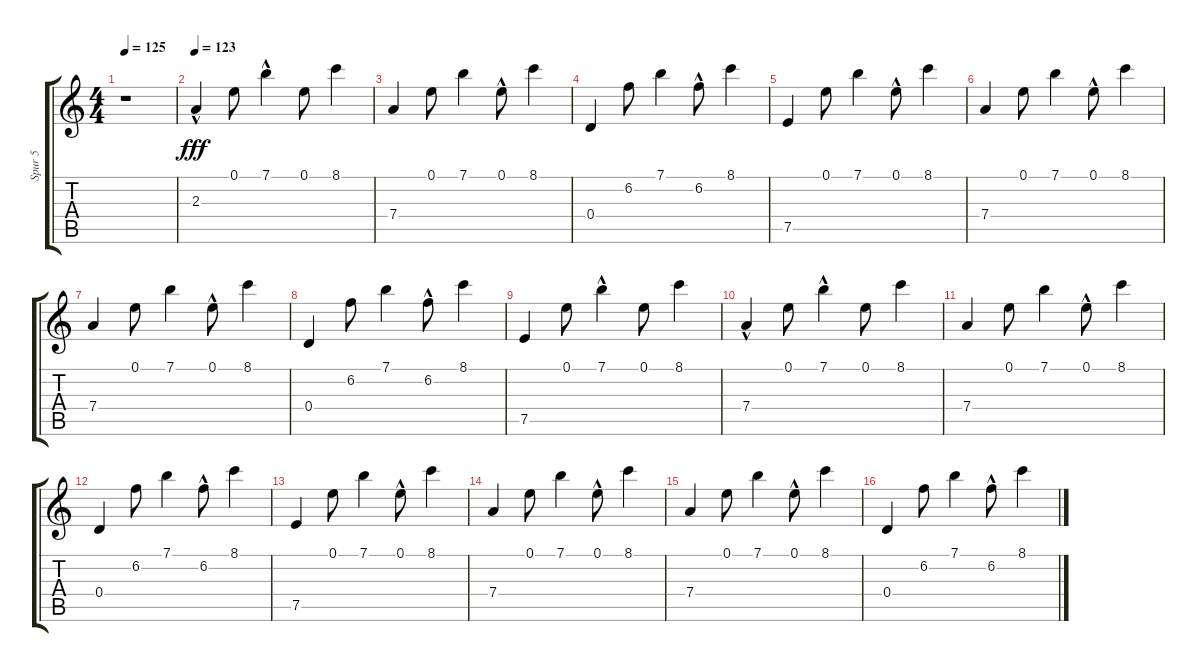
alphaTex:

\track ("Spur 5" "Spur 5") {instrument acousticguitarsteel}
\staff {score tabs}
\tuning (E4 B3 G3 D3 A2 E2) {hide}
\ts (4 4)
\tempo 125
\clef g2
\ks c
r.1{dy fff instrument acousticguitarsteel} |
\tempo 123
2.3{hac}.4 0.1.8 7.1{hac}.4 0.1.8 8.1.4 |
7.4.4 0.1.8 7.1.4 0.1{hac}.8 8.1.4 |
0.4.4 6.2.8 7.1.4 6.2{hac}.8 8.1.4 |
7.5.4 0.1.8 7.1.4 0.1{hac}.8 8.1.4 |
7.4.4 0.1.8 7.1.4 0.1{hac}.8 8.1.4 |
7.4.4 0.1.8 7.1.4 0.1{hac}.8 8.1.4 |
0.4.4 6.2.8 7.1.4 6.2{hac}.8 8.1.4 |
7.5.4 0.1.8 7.1{hac}.4 0.1.8 8.1.4 |
7.4{hac}.4 0.1.8 7.1{hac}.4 0.1.8 8.1.4 |
7.4.4 0.1.8 7.1.4 0.1{hac}.8 8.1.4 |
0.4.4 6.2.8 7.1.4 6.2{hac}.8 8.1.4 |
7.5.4 0.1.8 7.1.4 0.1{hac}.8 8.1.4 |
7.4.4 0.1.8 7.1.4 0.1{hac}.8 8.1.4 |
7.4.4 0.1.8 7.1.4 0.1{hac}.8 8.1.4 |
0.4.4 6.2.8 7.1.4 6.2{hac}.8 8.1.4
